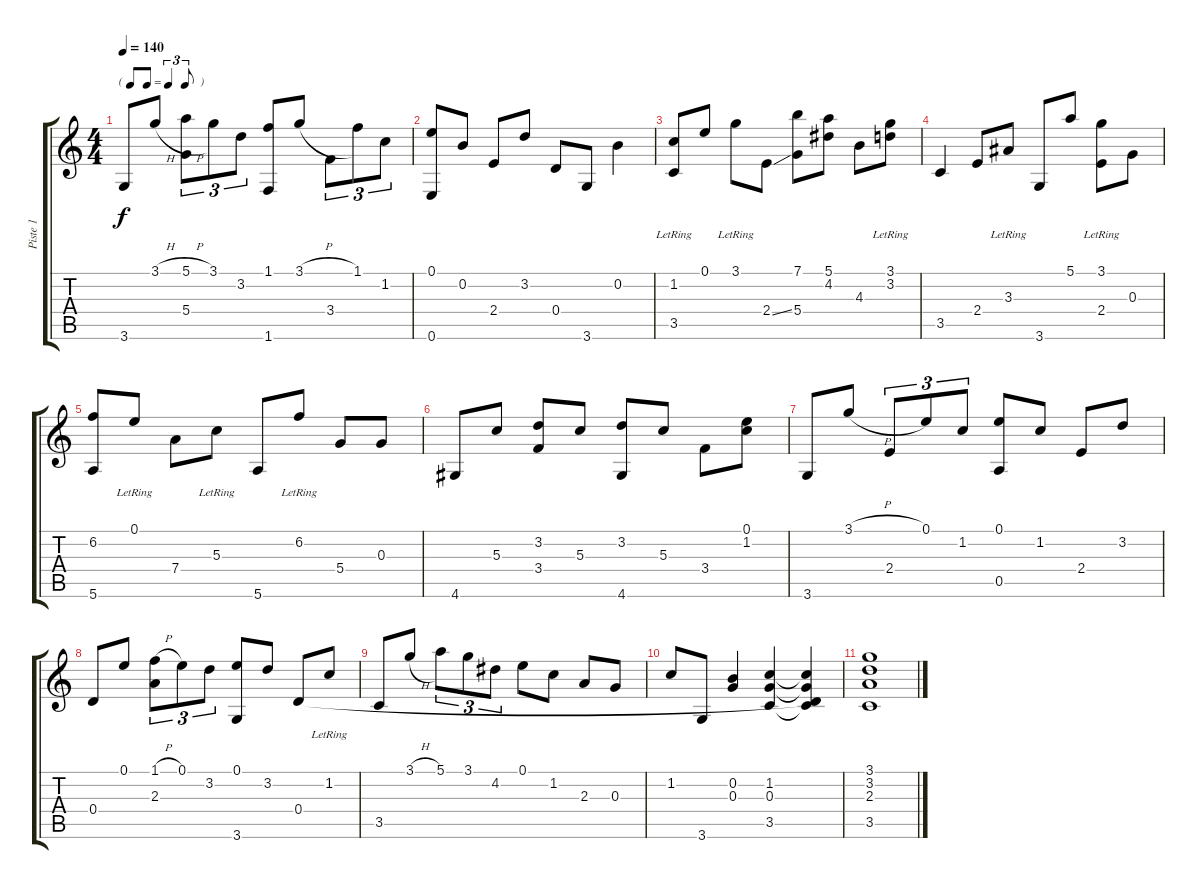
\track ("Piste 1" "Piste 1") {instrument acousticguitarsteel}
\staff {score tabs}
\tuning (E4 B3 G3 D3 A2 E2) {hide}
\ts (4 4)
\tf triplet8th
\tempo 140
\clef g2
\ks c
3.6.8{dy f} 3.1{h}.8 (5.1{h} 5.4).8{tu (3 2)} 3.1.8{tu (3 2)} 3.2.8{tu (3 2)} (1.1 1.6).8 3.1{h}.8 3.4.8{tu (3 2)} 1.1.8{tu (3 2)} 1.2.8{tu (3 2)} |
(0.1 0.6).8 0.2.8 2.4.8 3.2.8 0.4.8 3.6.8 0.2.4 |
(1.2{lr} 3.5).8 0.1.8 3.1{lr}.8 2.4{ss}.8 (7.1 5.4).8 (5.1 4.2).8 4.3.8 (3.1{lr} 3.2{lr}).8 |
3.5.4 2.4.8 3.3{lr}.8 3.6.8 5.1.8 (3.1{lr} 2.4).8 0.3.8 |
(6.2 5.6).8 0.1{lr}.8 7.4.8 5.3{lr}.8 5.6.8 6.2{lr}.8 5.4.8 0.3.8 |
4.6.8 5.3.8 (3.2 3.4).8 5.3.8 (3.2 4.6).8 5.3.8 3.4.8 (0.1 1.2).8 |
3.6.8 3.1{h}.8 2.4.8{tu (3 2)} 0.1.8{tu (3 2)} 1.2.8{tu (3 2)} (0.1 0.5).8 1.2.8 2.4.8 3.2.8 |
0.4.8 0.1.8 (1.1{h} 2.3).8{tu (3 2)} 0.1.8{tu (3 2)} 3.2.8{tu (3 2)} (0.1 3.6).8 3.2.8 0.4.8 1.2{lr}.8 |
3.5.8 3.1{h}.8 5.1.8{tu (3 2)} 3.1.8{tu (3 2)} 4.2.8{tu (3 2)} 0.1.8 1.2.8 2.3.8 0.3.8 |
1.2.8 3.6.8 (0.2 0.3).4 (1.2 0.3 3.5).4 (1.2{t} 0.3{t} 0.4{t} 3.5{t}).4 |
(3.1 3.2 2.3 3.5).1
